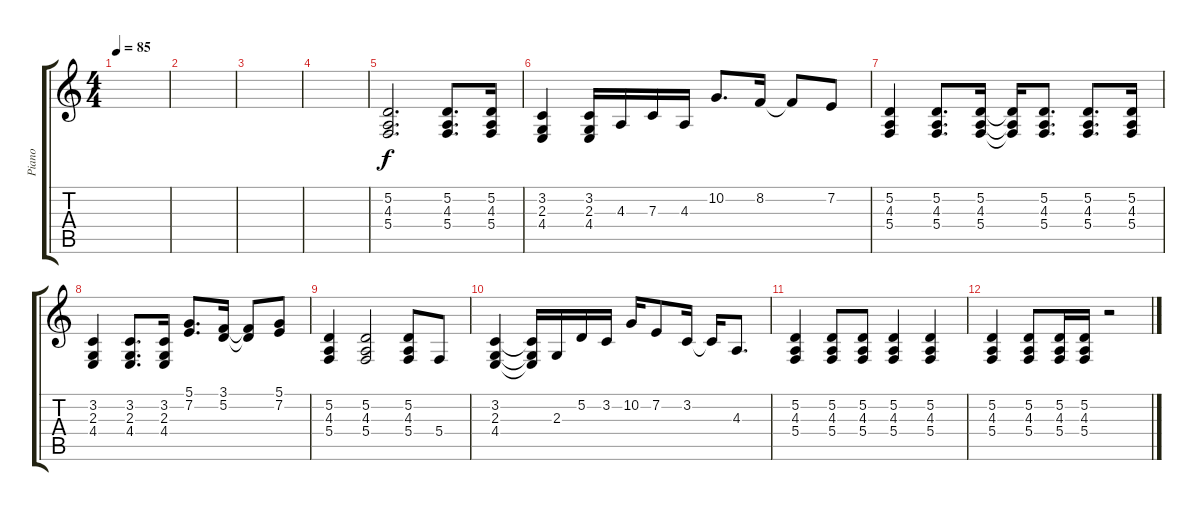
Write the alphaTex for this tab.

\track ("Piano" "Piano") {instrument acousticgrandpiano}
\staff {score tabs}
\tuning (D4 A3 F3 C3 G2 D2) {hide}
\ts (4 4)
\tempo 85
\clef g2
\ks c
|
|
|
|
(5.2 4.3 5.4).2{d} (5.2 4.3 5.4).8{d} (5.2 4.3 5.4).16 |
(3.2 2.3 4.4).4 (3.2 2.3 4.4).16 4.3.16 7.3.16 4.3.16 10.2.8{d} 8.2.16 8.2{t}.8 7.2.8 |
(5.2 4.3 5.4).4 (5.2 4.3 5.4).8{d} (5.2 4.3 5.4).16 (5.2{t} 4.3{t} 5.4{t}).16 (5.2 4.3 5.4).8{d} (5.2 4.3 5.4).8{d} (5.2 4.3 5.4).16 |
(3.2 2.3 4.4).4 (3.2 2.3 4.4).8{d} (3.2 2.3 4.4).16 (5.1 7.2).8{d} (3.1 5.2).16 (3.1{t} 5.2{t}).8 (5.1 7.2).8 |
(5.2 4.3 5.4).4 (5.2 4.3 5.4).2 (5.2 4.3 5.4).8 5.4.8 |
(3.2 2.3 4.4).4 (3.2{t} 2.3{t} 4.4{t}).16 2.3.16 5.2.16 3.2.16 10.2.16 7.2.8 3.2.16 3.2{t}.16 4.3.8{d} |
(5.2 4.3 5.4).4 (5.2 4.3 5.4).8 (5.2 4.3 5.4).8 (5.2 4.3 5.4).4 (5.2 4.3 5.4).4 |
(5.2 4.3 5.4).4 (5.2 4.3 5.4).8 (5.2 4.3 5.4).16 (5.2 4.3 5.4).16 r.2
